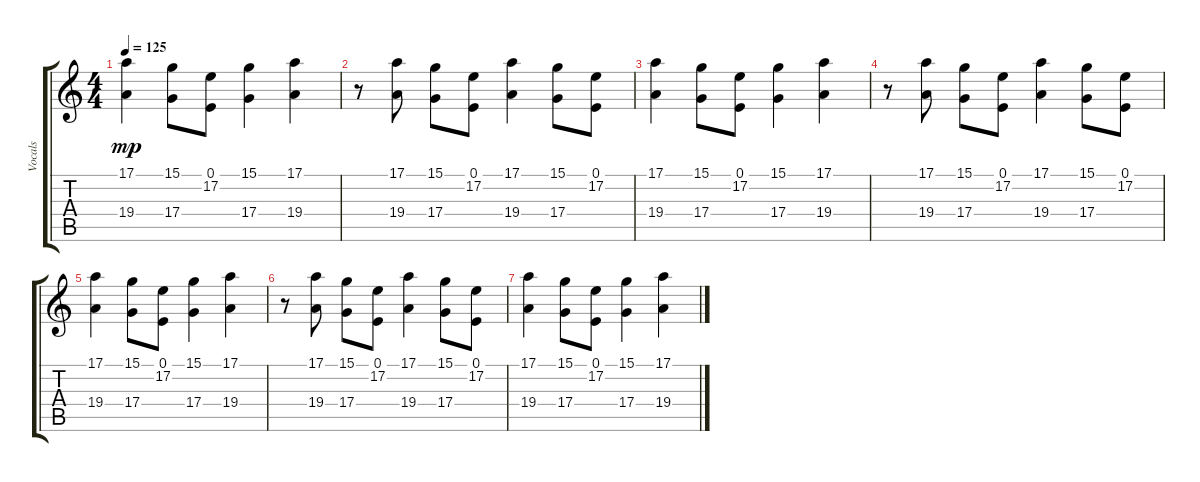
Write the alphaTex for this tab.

\track ("Vocals" "Vocals") {instrument flute}
\staff {score tabs}
\tuning (E4 B3 G3 D3 A2 E2) {hide}
\ts (4 4)
\tempo 125
\clef g2
\ks c
(17.1 19.4).4{dy mp volume 4} (15.1 17.4).8 (0.1 17.2).8 (15.1 17.4).4 (17.1 19.4).4 |
r.8 (17.1 19.4).8 (15.1 17.4).8 (0.1 17.2).8 (17.1 19.4).4 (15.1 17.4).8 (0.1 17.2).8 |
(17.1 19.4).4 (15.1 17.4).8 (0.1 17.2).8 (15.1 17.4).4 (17.1 19.4).4 |
r.8 (17.1 19.4).8 (15.1 17.4).8 (0.1 17.2).8 (17.1 19.4).4 (15.1 17.4).8 (0.1 17.2).8 |
(17.1 19.4).4 (15.1 17.4).8 (0.1 17.2).8 (15.1 17.4).4 (17.1 19.4).4 |
r.8{volume 0} (17.1 19.4).8 (15.1 17.4).8 (0.1 17.2).8 (17.1 19.4).4 (15.1 17.4).8 (0.1 17.2).8 |
(17.1 19.4).4 (15.1 17.4).8 (0.1 17.2).8 (15.1 17.4).4 (17.1 19.4).4
